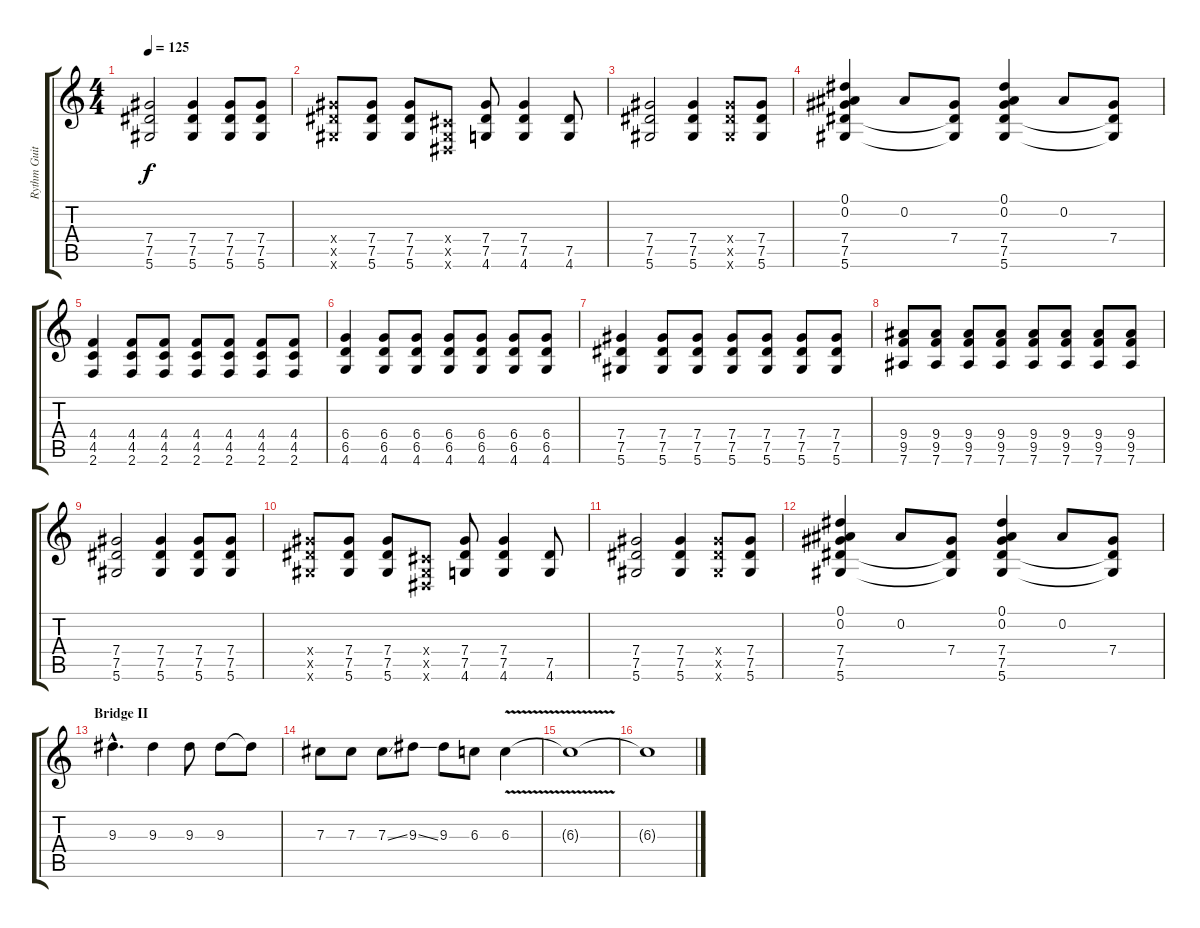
\track ("Rythm Guitar" "Rythm Guit") {instrument electricguitarjazz}
\staff {score tabs}
\tuning (Eb4 Bb3 Gb3 Db3 Ab2 Eb2) {hide}
\ts (4 4)
\tempo 125
\clef g2
\ks c
(7.4 7.5 5.6).2{dy f} (7.4 7.5 5.6).4 (7.4 7.5 5.6).8 (7.4 7.5 5.6).8 |
(7.4{x} 7.5{x} 5.6{x}).8 (7.4 7.5 5.6).8 (7.4 7.5 5.6).8 (0.4{x} 0.5{x} 0.6{x}).8 (7.4 7.5 4.6).8 (7.4 7.5 4.6).4 (7.5 4.6).8 |
(7.4 7.5 5.6).2 (7.4 7.5 5.6).4 (7.4{x} 7.5{x} 5.6{x}).8 (7.4 7.5 5.6).8 |
(0.1 0.2 7.4 7.5 5.6).4 0.2.8 (7.4 7.5{t} 5.6{t}).8 (0.1 0.2 7.4 7.5 5.6).4 0.2.8 (7.4 7.5{t} 5.6{t}).8 |
(4.4 4.5 2.6).4 (4.4 4.5 2.6).8 (4.4 4.5 2.6).8 (4.4 4.5 2.6).8 (4.4 4.5 2.6).8 (4.4 4.5 2.6).8 (4.4 4.5 2.6).8 |
(6.4 6.5 4.6).4 (6.4 6.5 4.6).8 (6.4 6.5 4.6).8 (6.4 6.5 4.6).8 (6.4 6.5 4.6).8 (6.4 6.5 4.6).8 (6.4 6.5 4.6).8 |
(7.4 7.5 5.6).4 (7.4 7.5 5.6).8 (7.4 7.5 5.6).8 (7.4 7.5 5.6).8 (7.4 7.5 5.6).8 (7.4 7.5 5.6).8 (7.4 7.5 5.6).8 |
(9.4 9.5 7.6).8 (9.4 9.5 7.6).8 (9.4 9.5 7.6).8 (9.4 9.5 7.6).8 (9.4 9.5 7.6).8 (9.4 9.5 7.6).8 (9.4 9.5 7.6).8 (9.4 9.5 7.6).8 |
(7.4 7.5 5.6).2 (7.4 7.5 5.6).4 (7.4 7.5 5.6).8 (7.4 7.5 5.6).8 |
(7.4{x} 7.5{x} 5.6{x}).8 (7.4 7.5 5.6).8 (7.4 7.5 5.6).8 (0.4{x} 0.5{x} 0.6{x}).8 (7.4 7.5 4.6).8 (7.4 7.5 4.6).4 (7.5 4.6).8 |
(7.4 7.5 5.6).2 (7.4 7.5 5.6).4 (7.4{x} 7.5{x} 5.6{x}).8 (7.4 7.5 5.6).8 |
(0.1 0.2 7.4 7.5 5.6).4 0.2.8 (7.4 7.5{t} 5.6{t}).8 (0.1 0.2 7.4 7.5 5.6).4 0.2.8 (7.4 7.5{t} 5.6{t}).8 |
\section ("" "Bridge II")
9.3{hac}.4{d} 9.3.4 9.3.8 9.3.8 9.3{t}.8 |
7.3.8 7.3.8 7.3{ss}.8 9.3{ss}.8 9.3.8 6.3.8 6.3{v}.4 |
6.3{t}.1 |
6.3{t}.1
